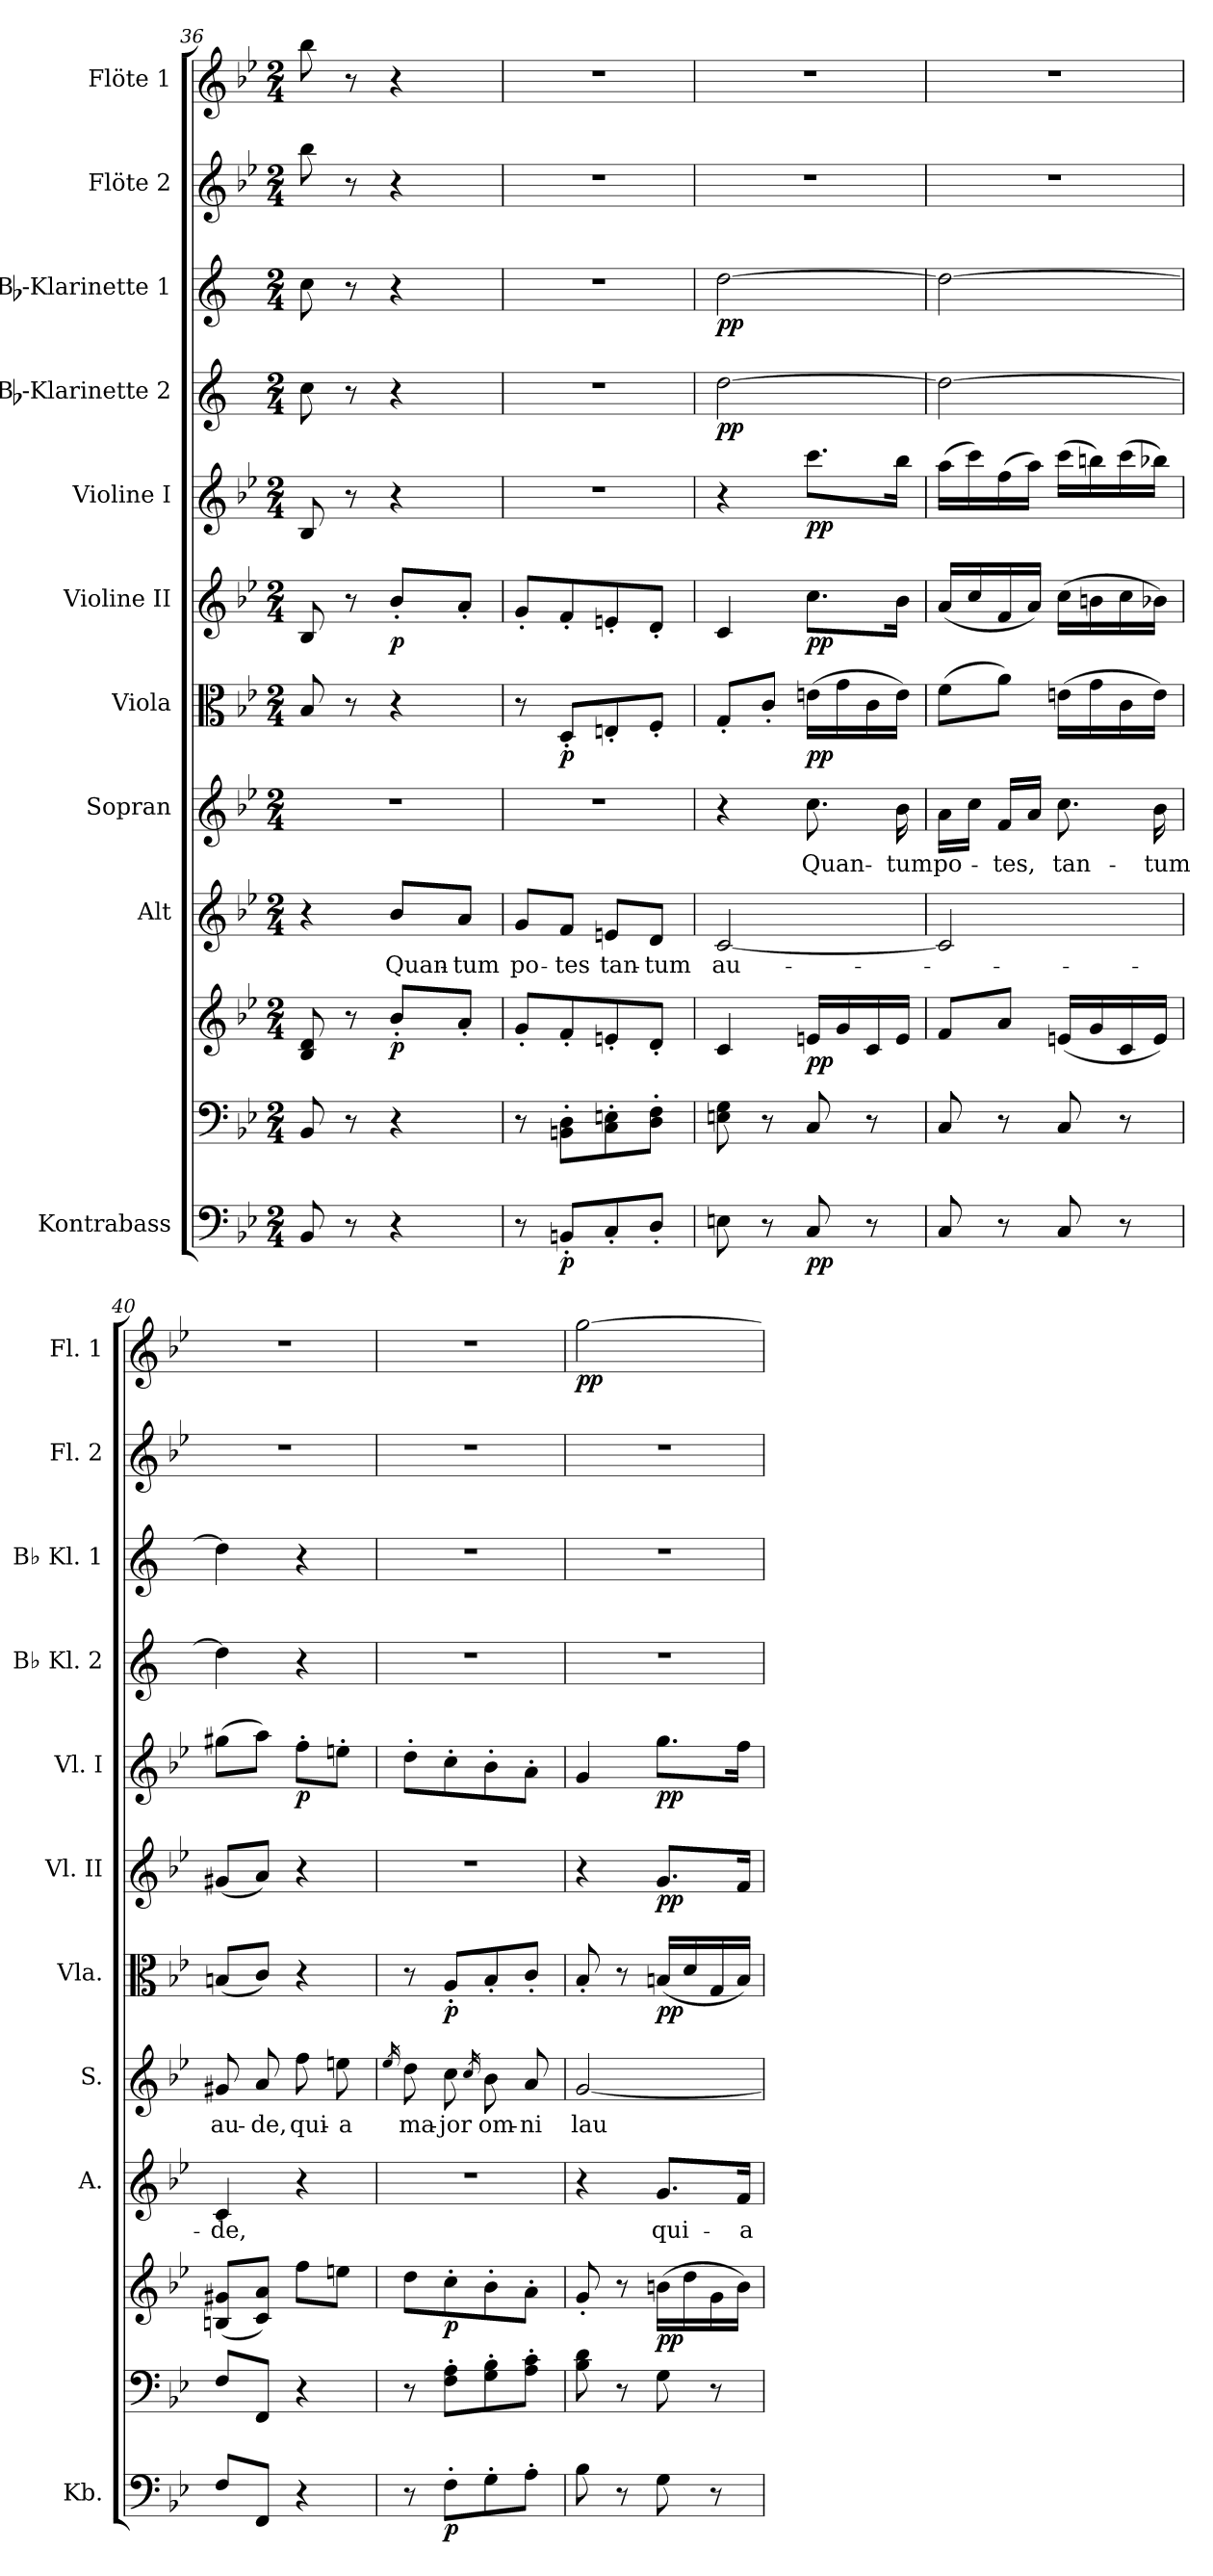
**kern	**dynam	**kern	**kern	**dynam	**kern	**text	**kern	**text	**kern	**dynam	**kern	**dynam	**kern	**dynam	**kern	**dynam	**kern	**dynam	**kern	**kern	**dynam
*part11	*part11	*part10	*part10	*part10	*part9	*part9	*part8	*part8	*part7	*part7	*part6	*part6	*part5	*part5	*part4	*part4	*part3	*part3	*part2	*part1	*part1
*staff12	*staff12	*staff11	*staff10	*staff10/11	*staff9	*staff9	*staff8	*staff8	*staff7	*staff7	*staff6	*staff6	*staff5	*staff5	*staff4	*staff4	*staff3	*staff3	*staff2	*staff1	*staff1
*I"Kontrabass	*	*	*	*	*I"Alt	*	*I"Sopran	*	*I"Viola	*	*I"Violine II	*	*I"Violine I	*	*I"Bb-Klarinette 2	*	*I"Bb-Klarinette 1	*	*I"Flöte 2	*I"Flöte 1	*
*I'Kb.	*	*	*	*	*I'A.	*	*I'S.	*	*I'Vla.	*	*I'Vl. II	*	*I'Vl. I	*	*I'Bb Kl. 2	*	*I'Bb Kl. 1	*	*I'Fl. 2	*I'Fl. 1	*
*clefF4	*	*clefF4	*clefG2	*	*clefG2	*	*clefG2	*	*clefC3	*	*clefG2	*	*clefG2	*	*clefG2	*	*clefG2	*	*clefG2	*clefG2	*
*ITrd7c12	*	*	*	*	*	*	*	*	*	*	*	*	*	*	*ITrd1c2	*	*ITrd1c2	*	*	*	*
*k[b-e-]	*	*k[b-e-]	*k[b-e-]	*	*k[b-e-]	*	*k[b-e-]	*	*k[b-e-]	*	*k[b-e-]	*	*k[b-e-]	*	*k[b-e-]	*	*k[b-e-]	*	*k[b-e-]	*k[b-e-]	*
*B-:	*	*B-:	*B-:	*	*B-:	*	*B-:	*	*B-:	*	*B-:	*	*B-:	*	*B-:	*	*B-:	*	*B-:	*B-:	*
*M2/4	*	*M2/4	*M2/4	*	*M2/4	*	*M2/4	*	*M2/4	*	*M2/4	*	*M2/4	*	*M2/4	*	*M2/4	*	*M2/4	*M2/4	*
=36	=36	=36	=36	=36	=36	=36	=36	=36	=36	=36	=36	=36	=36	=36	=36	=36	=36	=36	=36	=36	=36
8BBB-/	.	8BB-/	8B-/ 8d/	.	4r	.	2r	.	8B-/	.	8B-/	.	8B-/	.	8b-\	.	8b-\	.	8bb-\	8bb-\	.
8r	.	8r	8r	.	.	.	.	.	8r	.	8r	.	8r	.	8r	.	8r	.	8r	8r	.
!	!	!	!	!LO:DY:b	!	!LO:LY:b	!	!	!	!	!	!LO:DY:b	!	!	!	!	!	!	!	!	!
4r	.	4r	8b-'</L	p	8b-/L	Quan-	.	.	4r	.	8b-'</L	p	4r	.	4r	.	4r	.	4r	4r	.
!	!	!	!	!	!	!LO:LY:b	!	!	!	!	!	!	!	!	!	!	!	!	!	!	!
.	.	.	8a'</J	.	8a/J	-tum	.	.	.	.	8a'</J	.	.	.	.	.	.	.	.	.	.
=37	=37	=37	=37	=37	=37	=37	=37	=37	=37	=37	=37	=37	=37	=37	=37	=37	=37	=37	=37	=37	=37
!	!	!	!	!	!	!LO:LY:b	!	!	!	!	!	!	!	!	!	!	!	!	!	!	!
8r	.	8r	8g'</L	.	8g/L	po-	2r	.	8r	.	8g'</L	.	2r	.	2r	.	2r	.	2r	2r	.
!	!LO:DY:b	!	!	!	!	!LO:LY:b	!	!	!	!LO:DY:b	!	!	!	!	!	!	!	!	!	!	!
8BBBn'</L	p	8BBn\'> 8D\'>L	8f'</	.	8f/J	-tes	.	.	8D'</L	p	8f'</	.	.	.	.	.	.	.	.	.	.
!	!	!	!	!	!	!LO:LY:b	!	!	!	!	!	!	!	!	!	!	!	!	!	!	!
8CC'</	.	8C\'> 8En\'>	8en'</	.	8en/L	tan-	.	.	8En'</	.	8en'</	.	.	.	.	.	.	.	.	.	.
!	!	!	!	!	!	!LO:LY:b	!	!	!	!	!	!	!	!	!	!	!	!	!	!	!
8DD'</J	.	8D\'> 8F\'>J	8d'</J	.	8d/J	-tum	.	.	8F'</J	.	8d'</J	.	.	.	.	.	.	.	.	.	.
=38	=38	=38	=38	=38	=38	=38	=38	=38	=38	=38	=38	=38	=38	=38	=38	=38	=38	=38	=38	=38	=38
!	!	!	!	!	!	!LO:LY:b	!	!	!	!	!	!	!	!	!	!LO:DY:b	!	!LO:DY:b	!	!	!
8EEn\	.	8En\ 8G\	4c/	.	[2c/	au-	4r	.	8G'</L	.	4c/	.	4r	.	[2cc\	pp	[2cc\	pp	2r	2r	.
8r	.	8r	.	.	.	.	.	.	8c'</J	.	.	.	.	.	.	.	.	.	.	.	.
!	!LO:DY:b	!	!	!LO:DY:b	!	!	!	!LO:LY:b	!	!LO:DY:b	!	!LO:DY:b	!	!LO:DY:b	!	!	!	!	!	!	!
8CC/	pp	8C/	16en/LL	pp	.	.	8.cc\	Quan-	(>16en\LL	pp	8.cc\L	pp	8.ccc\L	pp	.	.	.	.	.	.	.
.	.	.	16g/	.	.	.	.	.	16g\	.	.	.	.	.	.	.	.	.	.	.	.
8r	.	8r	16c/	.	.	.	.	.	16c\	.	.	.	.	.	.	.	.	.	.	.	.
!	!	!	!	!	!	!	!	!LO:LY:b	!	!	!	!	!	!	!	!	!	!	!	!	!
.	.	.	16e/JJ	.	.	.	16b-\	-tum	16e\JJ)	.	16b-\Jk	.	16bb-\Jk	.	.	.	.	.	.	.	.
=39	=39	=39	=39	=39	=39	=39	=39	=39	=39	=39	=39	=39	=39	=39	=39	=39	=39	=39	=39	=39	=39
!	!	!	!	!	!	!	!	!LO:LY:b	!	!	!	!	!	!	!	!	!	!	!	!	!
8CC/	.	8C/	8f/L	.	2c/]	.	16a\LL	po-	(>8f\L	.	(<16a/LL	.	(>16aa\LL	.	2cc\_	.	2cc\_	.	2r	2r	.
.	.	.	.	.	.	.	16cc\JJ	.	.	.	16cc/	.	16ccc\)	.	.	.	.	.	.	.	.
!	!	!	!	!	!	!	!	!LO:LY:b	!	!	!	!	!	!	!	!	!	!	!	!	!
8r	.	8r	8a/J	.	.	.	16f/LL	-tes,	8a\J)	.	16f/	.	(>16ff\	.	.	.	.	.	.	.	.
.	.	.	.	.	.	.	16a/JJ	.	.	.	16a/JJ)	.	16aa\JJ)	.	.	.	.	.	.	.	.
!	!	!	!	!	!	!	!	!LO:LY:b	!	!	!	!	!	!	!	!	!	!	!	!	!
8CC/	.	8C/	(<16en/LL	.	.	.	8.cc\	tan-	(>16en\LL	.	(>16cc\LL	.	(>16ccc\LL	.	.	.	.	.	.	.	.
.	.	.	16g/	.	.	.	.	.	16g\	.	16bn\	.	16bbn\)	.	.	.	.	.	.	.	.
8r	.	8r	16c/	.	.	.	.	.	16c\	.	16cc\	.	(>16ccc\	.	.	.	.	.	.	.	.
!	!	!	!	!	!	!	!	!LO:LY:b	!	!	!	!	!	!	!	!	!	!	!	!	!
.	.	.	16e/JJ)	.	.	.	16b-\	-tum	16e\JJ)	.	16b-X\JJ)	.	16bb-X\JJ)	.	.	.	.	.	.	.	.
!!LO:PB:g=z
=40	=40	=40	=40	=40	=40	=40	=40	=40	=40	=40	=40	=40	=40	=40	=40	=40	=40	=40	=40	=40	=40
!	!	!	!	!	!	!LO:LY:b	!	!LO:LY:b	!	!	!	!	!	!	!	!	!	!	!	!	!
8FF/L	.	8F/L	(<8Bn/ 8g#X/L	.	4c/	-de,	8g#X/	au-	(<8Bn/L	.	(<8g#X/L	.	(>8gg#X\L	.	4cc\]	.	4cc\]	.	2r	2r	.
!	!	!	!	!	!	!	!	!LO:LY:b	!	!	!	!	!	!	!	!	!	!	!	!	!
8FFF/J	.	8FF/J	8c/ 8a/J)	.	.	.	8a/	-de,	8c/J)	.	8a/J)	.	8aa\J)	.	.	.	.	.	.	.	.
!	!	!	!	!	!	!	!	!LO:LY:b	!	!	!	!	!	!LO:DY:b	!	!	!	!	!	!	!
4r	.	4r	8ff\L	.	4r	.	8ff\	qui-	4r	.	4r	.	8ff'>\L	p	4r	.	4r	.	.	.	.
!	!	!	!	!	!	!	!	!LO:LY:b	!	!	!	!	!	!	!	!	!	!	!	!	!
.	.	.	8een\J	.	.	.	8een\	-a	.	.	.	.	8een'>\J	.	.	.	.	.	.	.	.
=41	=41	=41	=41	=41	=41	=41	=41	=41	=41	=41	=41	=41	=41	=41	=41	=41	=41	=41	=41	=41	=41
.	.	.	.	.	.	.	16qee-/	.	.	.	.	.	.	.	.	.	.	.	.	.	.
!	!	!	!	!	!	!	!	!LO:LY:b	!	!	!	!	!	!	!	!	!	!	!	!	!
8r	.	8r	8dd\L	.	2r	.	8dd\	ma-	8r	.	2r	.	8dd'>\L	.	2r	.	2r	.	2r	2r	.
!	!LO:DY:b	!	!	!LO:DY:b	!	!	!	!LO:LY:b	!	!LO:DY:b	!	!	!	!	!	!	!	!	!	!	!
8FF'>\L	p	8F\'> 8A\'>L	8cc'>\	p	.	.	8cc\	-jor	8A'</L	p	.	.	8cc'>\	.	.	.	.	.	.	.	.
.	.	.	.	.	.	.	16qcc/	.	.	.	.	.	.	.	.	.	.	.	.	.	.
!	!	!	!	!	!	!	!	!LO:LY:b	!	!	!	!	!	!	!	!	!	!	!	!	!
8GG'>\	.	8G\'> 8B-\'>	8b-'>\	.	.	.	8b-\	om-	8B-'</	.	.	.	8b-'>\	.	.	.	.	.	.	.	.
!	!	!	!	!	!	!	!	!LO:LY:b	!	!	!	!	!	!	!	!	!	!	!	!	!
8AA'>\J	.	8A\'> 8c\'>J	8a'>\J	.	.	.	8a/	-ni	8c'</J	.	.	.	8a'>\J	.	.	.	.	.	.	.	.
=42	=42	=42	=42	=42	=42	=42	=42	=42	=42	=42	=42	=42	=42	=42	=42	=42	=42	=42	=42	=42	=42
!	!	!	!	!	!	!	!	!LO:LY:b	!	!	!	!	!	!	!	!	!	!	!	!	!LO:DY:b
8BB-\	.	8B-\ 8d\	8g'</	.	4r	.	[2g/	lau-	8B-'</	.	4r	.	4g/	.	2r	.	2r	.	2r	[2gg\	pp
8r	.	8r	8r	.	.	.	.	.	8r	.	.	.	.	.	.	.	.	.	.	.	.
!	!	!	!	!LO:DY:b	!	!LO:LY:b	!	!	!	!LO:DY:b	!	!LO:DY:b	!	!LO:DY:b	!	!	!	!	!	!	!
8GG\	.	8G\	(>16bn\LL	pp	8.g/L	qui-	.	.	(<16Bn/LL	pp	8.g/L	pp	8.gg\L	pp	.	.	.	.	.	.	.
.	.	.	16dd\	.	.	.	.	.	16d/	.	.	.	.	.	.	.	.	.	.	.	.
8r	.	8r	16g\	.	.	.	.	.	16G/	.	.	.	.	.	.	.	.	.	.	.	.
!	!	!	!	!	!	!LO:LY:b	!	!	!	!	!	!	!	!	!	!	!	!	!	!	!
.	.	.	16b\JJ)	.	16f/Jk	-a	.	.	16B/JJ)	.	16f/Jk	.	16ff\Jk	.	.	.	.	.	.	.	.
=	=	=	=	=	=	=	=	=	=	=	=	=	=	=	=	=	=	=	=	=	=
*-	*-	*-	*-	*-	*-	*-	*-	*-	*-	*-	*-	*-	*-	*-	*-	*-	*-	*-	*-	*-	*-
